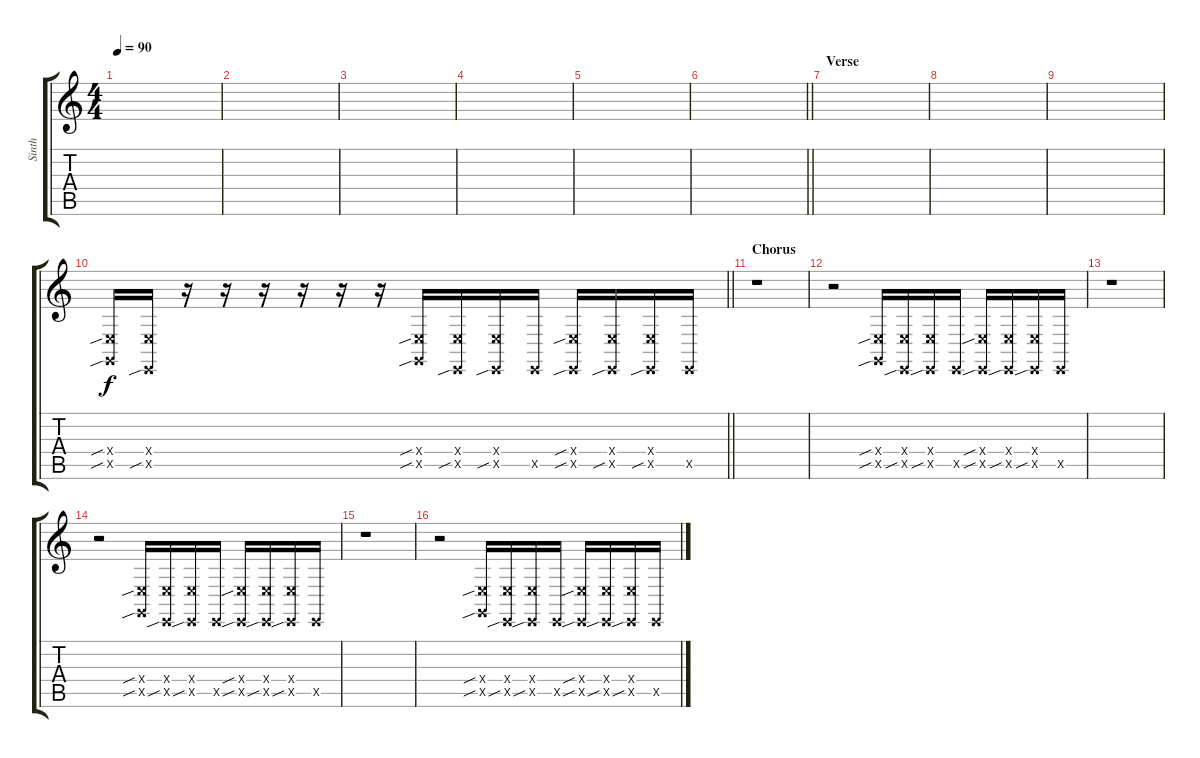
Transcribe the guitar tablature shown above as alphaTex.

\track ("Sinth" "Sinth") {instrument lead1square}
\staff {score tabs}
\tuning (C5 C6 C5 E3 E2 C2) {hide}
\ts (4 4)
\tempo 90
\clef g2
\ks c
|
|
|
|
|
\barLineRight lightlight
|
\section ("" "Verse")
|
|
|
\barLineRight lightlight
(0.4{sib x} 3.5{sib x}).16{volume 13} (0.4{x} 0.5{sib x}).16 r.16 r.16 r.16 r.16 r.16 r.16 (0.4{sib x} 3.5{sib x}).16 (0.4{x} 0.5{sib x}).16 (0.4{x} 0.5{sib x}).16 0.5{x}.16 (0.4{sib x} 0.5{sib x}).16 (0.4{x} 0.5{sib x}).16 (0.4{x} 0.5{sib x}).16 0.5{x}.16 |
\section ("" "Chorus")
r.1{volume 0} |
r.2{volume 13} (0.4{sib x} 3.5{sib x}).16 (0.4{x} 0.5{sib x}).16 (0.4{x} 0.5{sib x}).16 0.5{x}.16 (0.4{sib x} 0.5{sib x}).16 (0.4{x} 0.5{sib x}).16 (0.4{x} 0.5{sib x}).16 0.5{x}.16 |
r.1{volume 0} |
r.2{volume 13} (0.4{sib x} 3.5{sib x}).16 (0.4{x} 0.5{sib x}).16 (0.4{x} 0.5{sib x}).16 0.5{x}.16 (0.4{sib x} 0.5{sib x}).16 (0.4{x} 0.5{sib x}).16 (0.4{x} 0.5{sib x}).16 0.5{x}.16 |
r.1{volume 0} |
r.2{volume 13} (0.4{sib x} 3.5{sib x}).16 (0.4{x} 0.5{sib x}).16 (0.4{x} 0.5{sib x}).16 0.5{x}.16 (0.4{sib x} 0.5{sib x}).16 (0.4{x} 0.5{sib x}).16 (0.4{x} 0.5{sib x}).16 0.5{x}.16
